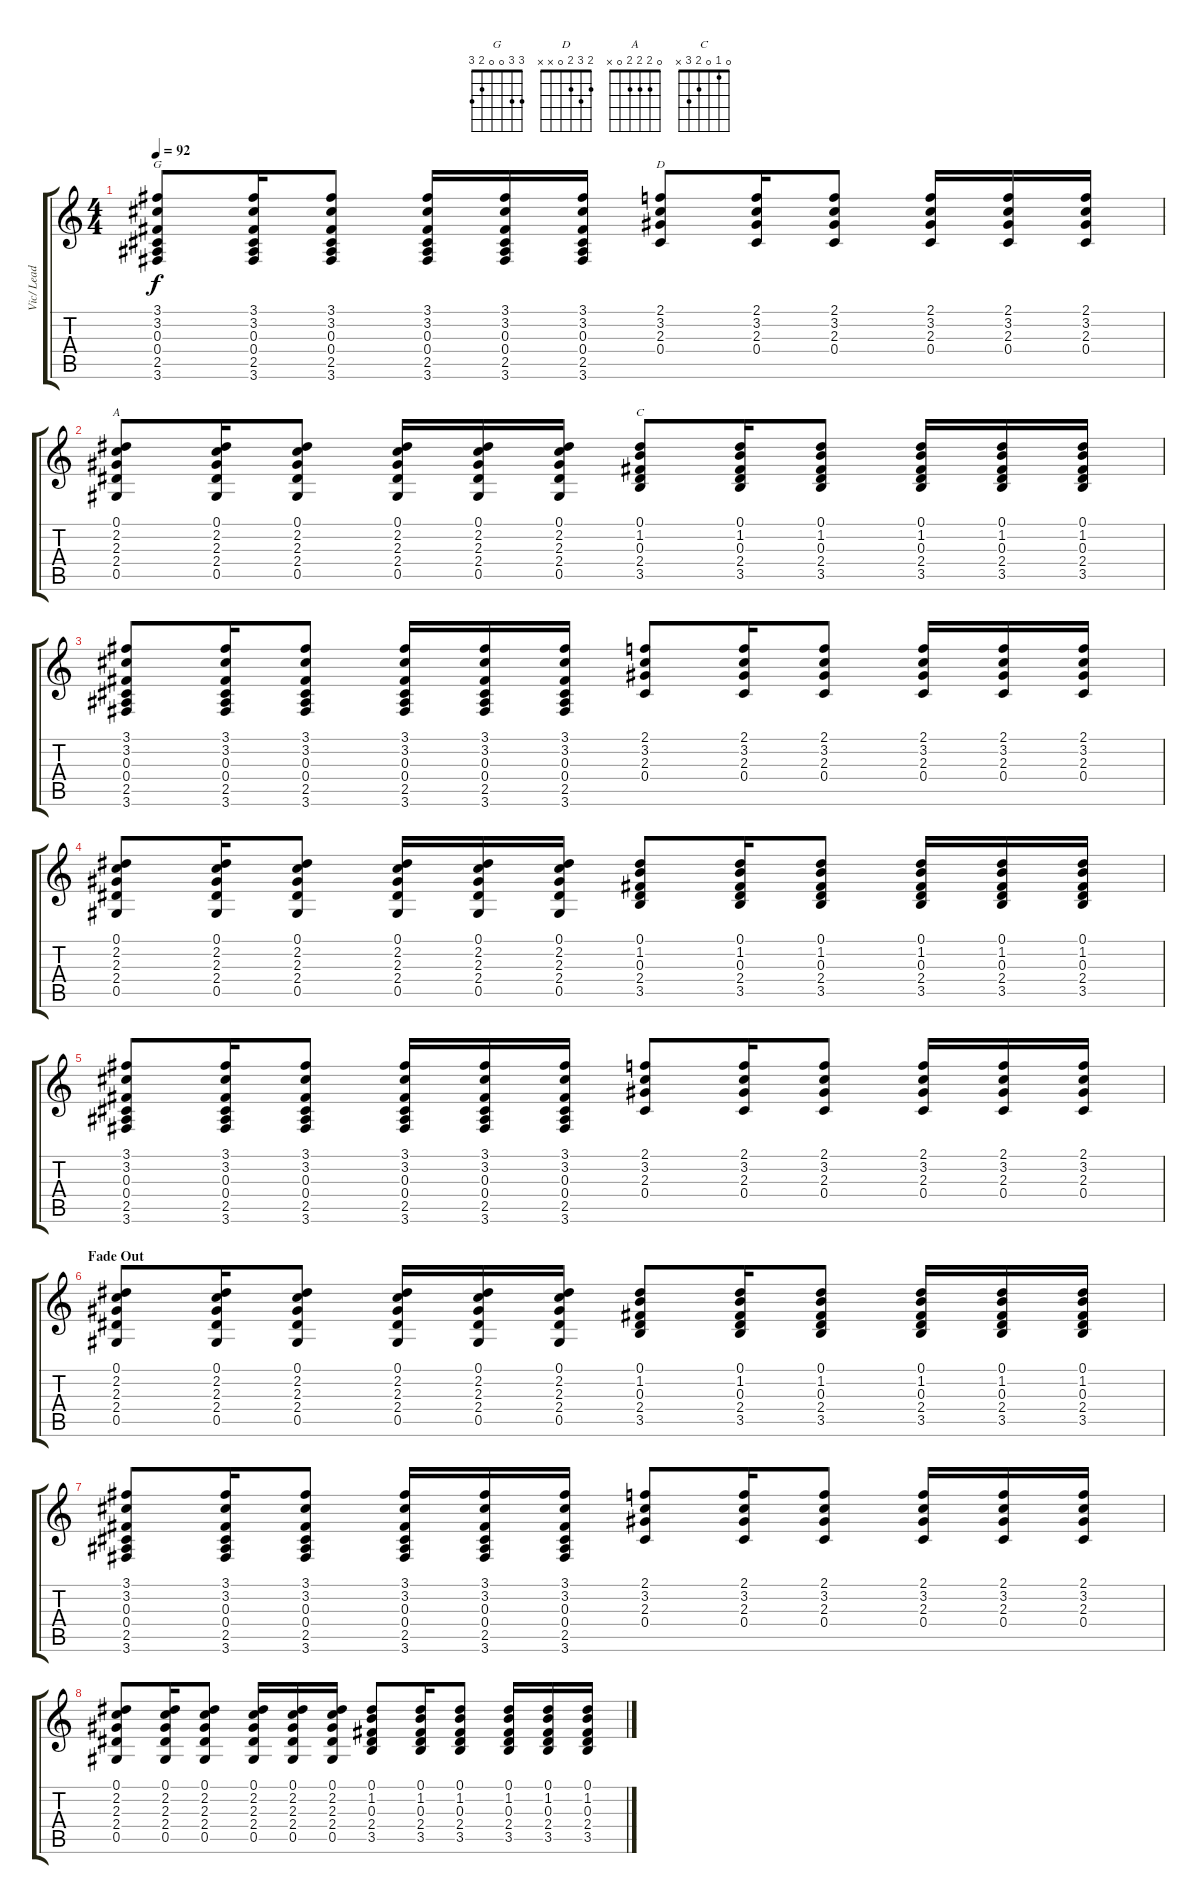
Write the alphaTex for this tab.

\track ("Vic/ Lead" "Vic/ Lead") {instrument acousticguitarsteel}
\staff {score tabs}
\tuning (Eb4 Bb3 Gb3 Db3 Ab2 Eb2) {hide}
\chord ("G" 3 3 0 0 2 3)
\chord ("D" 2 3 2 0 x x)
\chord ("A" 0 2 2 2 0 x)
\chord ("C" 0 1 0 2 3 x)
\ts (4 4)
\tempo 92
\clef g2
\ks c
(3.1 3.2 0.3 0.4 2.5 3.6).8{ch "G" dy f} (3.1 3.2 0.3 0.4 2.5 3.6).16 (3.1 3.2 0.3 0.4 2.5 3.6).8 (3.1 3.2 0.3 0.4 2.5 3.6).16 (3.1 3.2 0.3 0.4 2.5 3.6).16 (3.1 3.2 0.3 0.4 2.5 3.6).16 (2.1 3.2 2.3 0.4).8{ch "D"} (2.1 3.2 2.3 0.4).16 (2.1 3.2 2.3 0.4).8 (2.1 3.2 2.3 0.4).16 (2.1 3.2 2.3 0.4).16 (2.1 3.2 2.3 0.4).16 |
(0.1 2.2 2.3 2.4 0.5).8{ch "A"} (0.1 2.2 2.3 2.4 0.5).16 (0.1 2.2 2.3 2.4 0.5).8 (0.1 2.2 2.3 2.4 0.5).16 (0.1 2.2 2.3 2.4 0.5).16 (0.1 2.2 2.3 2.4 0.5).16 (0.1 1.2 0.3 2.4 3.5).8{ch "C"} (0.1 1.2 0.3 2.4 3.5).16 (0.1 1.2 0.3 2.4 3.5).8 (0.1 1.2 0.3 2.4 3.5).16 (0.1 1.2 0.3 2.4 3.5).16 (0.1 1.2 0.3 2.4 3.5).16 |
(3.1 3.2 0.3 0.4 2.5 3.6).8 (3.1 3.2 0.3 0.4 2.5 3.6).16 (3.1 3.2 0.3 0.4 2.5 3.6).8 (3.1 3.2 0.3 0.4 2.5 3.6).16 (3.1 3.2 0.3 0.4 2.5 3.6).16 (3.1 3.2 0.3 0.4 2.5 3.6).16 (2.1 3.2 2.3 0.4).8 (2.1 3.2 2.3 0.4).16 (2.1 3.2 2.3 0.4).8 (2.1 3.2 2.3 0.4).16 (2.1 3.2 2.3 0.4).16 (2.1 3.2 2.3 0.4).16 |
(0.1 2.2 2.3 2.4 0.5).8 (0.1 2.2 2.3 2.4 0.5).16 (0.1 2.2 2.3 2.4 0.5).8 (0.1 2.2 2.3 2.4 0.5).16 (0.1 2.2 2.3 2.4 0.5).16 (0.1 2.2 2.3 2.4 0.5).16 (0.1 1.2 0.3 2.4 3.5).8 (0.1 1.2 0.3 2.4 3.5).16 (0.1 1.2 0.3 2.4 3.5).8 (0.1 1.2 0.3 2.4 3.5).16 (0.1 1.2 0.3 2.4 3.5).16 (0.1 1.2 0.3 2.4 3.5).16 |
(3.1 3.2 0.3 0.4 2.5 3.6).8 (3.1 3.2 0.3 0.4 2.5 3.6).16 (3.1 3.2 0.3 0.4 2.5 3.6).8 (3.1 3.2 0.3 0.4 2.5 3.6).16 (3.1 3.2 0.3 0.4 2.5 3.6).16 (3.1 3.2 0.3 0.4 2.5 3.6).16 (2.1 3.2 2.3 0.4).8 (2.1 3.2 2.3 0.4).16 (2.1 3.2 2.3 0.4).8 (2.1 3.2 2.3 0.4).16 (2.1 3.2 2.3 0.4).16 (2.1 3.2 2.3 0.4).16 |
\section ("" "Fade Out")
(0.1 2.2 2.3 2.4 0.5).8{volume 8} (0.1 2.2 2.3 2.4 0.5).16 (0.1 2.2 2.3 2.4 0.5).8 (0.1 2.2 2.3 2.4 0.5).16 (0.1 2.2 2.3 2.4 0.5).16 (0.1 2.2 2.3 2.4 0.5).16 (0.1 1.2 0.3 2.4 3.5).8 (0.1 1.2 0.3 2.4 3.5).16 (0.1 1.2 0.3 2.4 3.5).8 (0.1 1.2 0.3 2.4 3.5).16 (0.1 1.2 0.3 2.4 3.5).16 (0.1 1.2 0.3 2.4 3.5).16 |
(3.1 3.2 0.3 0.4 2.5 3.6).8 (3.1 3.2 0.3 0.4 2.5 3.6).16 (3.1 3.2 0.3 0.4 2.5 3.6).8 (3.1 3.2 0.3 0.4 2.5 3.6).16 (3.1 3.2 0.3 0.4 2.5 3.6).16 (3.1 3.2 0.3 0.4 2.5 3.6).16 (2.1 3.2 2.3 0.4).8 (2.1 3.2 2.3 0.4).16 (2.1 3.2 2.3 0.4).8 (2.1 3.2 2.3 0.4).16 (2.1 3.2 2.3 0.4).16 (2.1 3.2 2.3 0.4).16 |
(0.1 2.2 2.3 2.4 0.5).8{volume 2} (0.1 2.2 2.3 2.4 0.5).16 (0.1 2.2 2.3 2.4 0.5).8 (0.1 2.2 2.3 2.4 0.5).16 (0.1 2.2 2.3 2.4 0.5).16 (0.1 2.2 2.3 2.4 0.5).16 (0.1 1.2 0.3 2.4 3.5).8 (0.1 1.2 0.3 2.4 3.5).16 (0.1 1.2 0.3 2.4 3.5).8 (0.1 1.2 0.3 2.4 3.5).16 (0.1 1.2 0.3 2.4 3.5).16 (0.1 1.2 0.3 2.4 3.5).16
